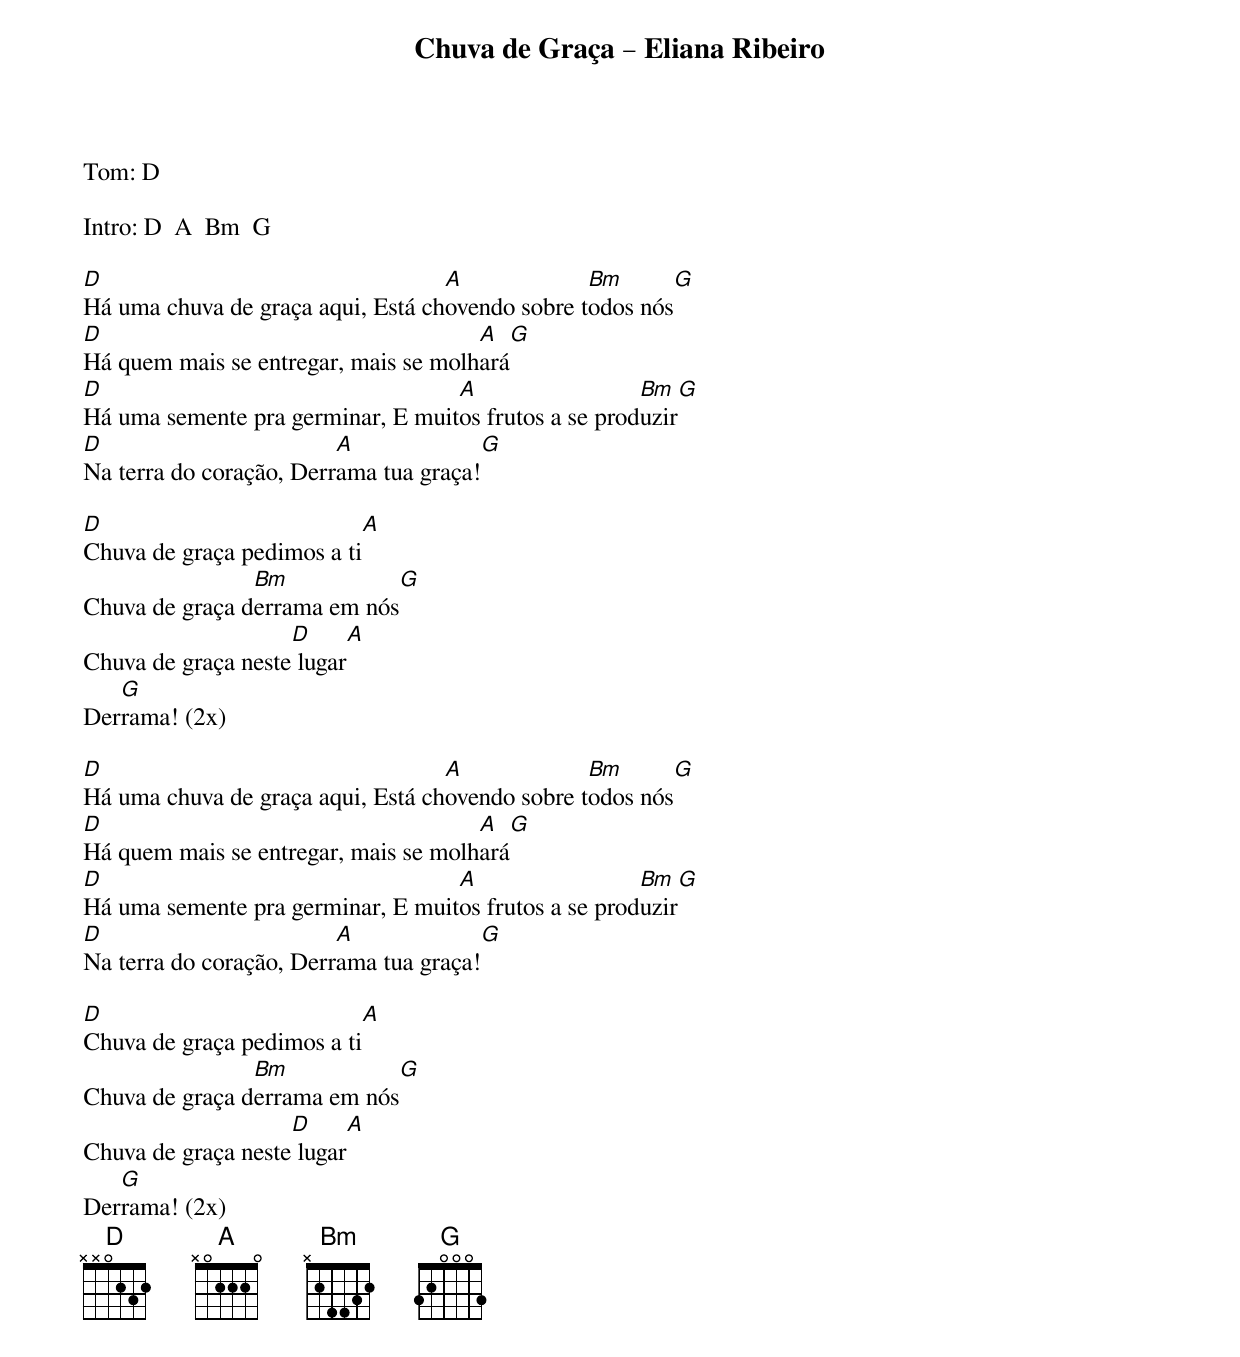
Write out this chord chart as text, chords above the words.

Chuva de Graça – Eliana Ribeiro
Tom: D

Intro: D  A  Bm  G

D                                  A             Bm                           G
Há uma chuva de graça aqui, Está chovendo sobre todos nós
D                                     A                           G
Há quem mais se entregar, mais se molhará
D                                  A                  Bm                                G
Há uma semente pra germinar, E muitos frutos a se produzir
D                        A                                 G
Na terra do coração, Derrama tua graça!

D                                           A
Chuva de graça pedimos a ti
                Bm                           G
Chuva de graça derrama em nós
                    D                    A
Chuva de graça neste lugar
   G
Derrama! (2x)

D                                  A             Bm                           G
Há uma chuva de graça aqui, Está chovendo sobre todos nós
D                                     A                           G
Há quem mais se entregar, mais se molhará
D                                  A                  Bm                                G
Há uma semente pra germinar, E muitos frutos a se produzir
D                        A                                 G
Na terra do coração, Derrama tua graça!

D                                           A
Chuva de graça pedimos a ti
                Bm                           G
Chuva de graça derrama em nós
                    D                    A
Chuva de graça neste lugar
   G
Derrama! (2x)
